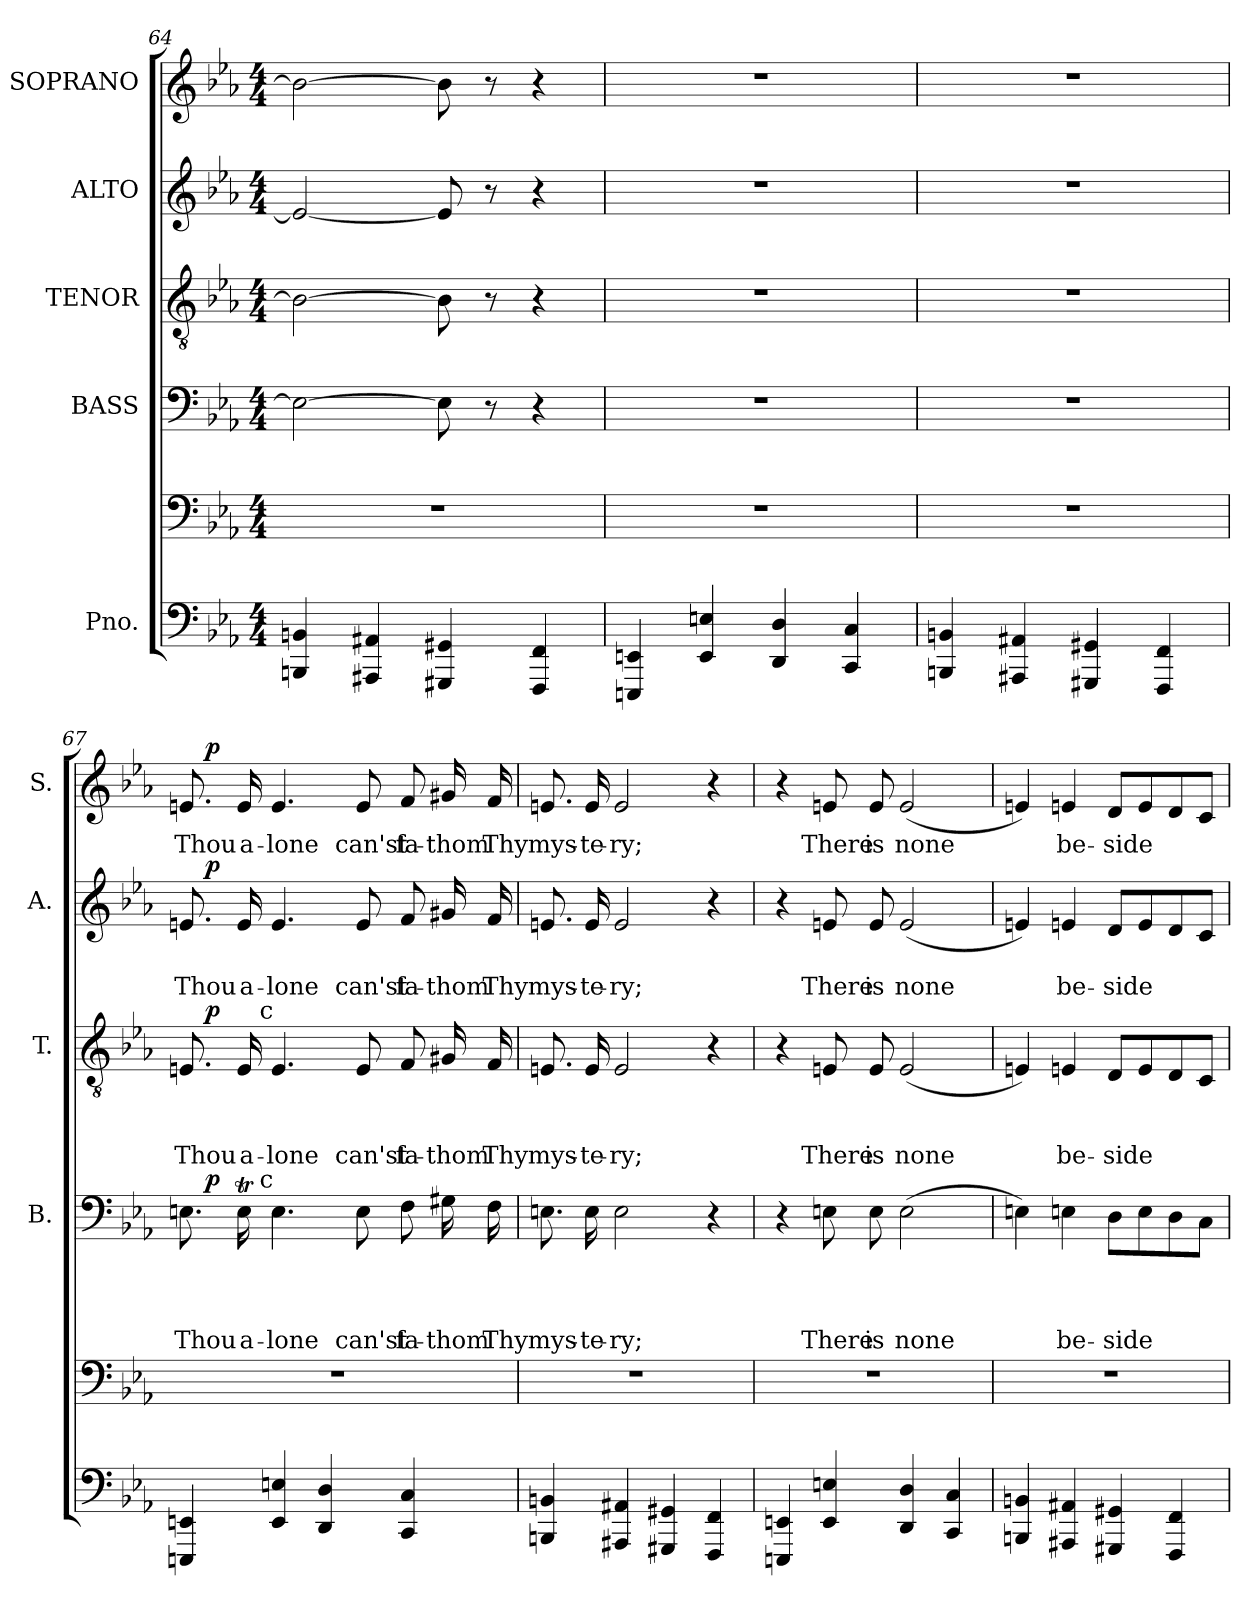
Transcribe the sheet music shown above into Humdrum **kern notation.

**kern	**kern	**kern	**text	**text	**text	**text	**dynam	**kern	**text	**text	**text	**dynam	**kern	**text	**text	**dynam	**kern	**text	**dynam
*part5	*part5	*part4	*part4	*part4	*part4	*part4	*part4	*part3	*part3	*part3	*part3	*part3	*part2	*part2	*part2	*part2	*part1	*part1	*part1
*staff6	*staff5	*staff4	*staff4	*staff4	*staff4	*staff4	*staff4	*staff3	*staff3	*staff3	*staff3	*staff3	*staff2	*staff2	*staff2	*staff2	*staff1	*staff1	*staff1
*I"Pno.	*	*I"BASS	*	*	*	*	*	*I"TENOR	*	*	*	*	*I"ALTO	*	*	*	*I"SOPRANO	*	*
*	*	*I'B.	*	*	*	*	*	*I'T.	*	*	*	*	*I'A.	*	*	*	*I'S.	*	*
*clefF4	*clefF4	*clefF4	*	*	*	*	*	*clefGv2	*	*	*	*	*clefG2	*	*	*	*clefG2	*	*
*k[b-e-a-]	*k[b-e-a-]	*k[b-e-a-]	*	*	*	*	*	*k[b-e-a-]	*	*	*	*	*k[b-e-a-]	*	*	*	*k[b-e-a-]	*	*
*E-:	*E-:	*E-:	*	*	*	*	*	*E-:	*	*	*	*	*E-:	*	*	*	*E-:	*	*
*M4/4	*M4/4	*M4/4	*	*	*	*	*	*M4/4	*	*	*	*	*M4/4	*	*	*	*M4/4	*	*
=64	=64	=64	=64	=64	=64	=64	=64	=64	=64	=64	=64	=64	=64	=64	=64	=64	=64	=64	=64
4BBBn/ 4BBn/	1r	2E\_	.	.	.	.	.	2B\_	.	.	.	.	2e/_	.	.	.	2b\_	.	.
4AAA#X/ 4AA#X/	.	.	.	.	.	.	.	.	.	.	.	.	.	.	.	.	.	.	.
4GGG#X/ 4GG#X/	.	8E\]	.	.	.	.	.	8B\]	.	.	.	.	8e/]	.	.	.	8b\]	.	.
.	.	8r	.	.	.	.	.	8r	.	.	.	.	8r	.	.	.	8r	.	.
4FFF/ 4FF/	.	4r	.	.	.	.	.	4r	.	.	.	.	4r	.	.	.	4r	.	.
=65	=65	=65	=65	=65	=65	=65	=65	=65	=65	=65	=65	=65	=65	=65	=65	=65	=65	=65	=65
4EEEn/ 4EEn/	1r	1r	.	.	.	.	.	1r	.	.	.	.	1r	.	.	.	1r	.	.
4EE/ 4En/	.	.	.	.	.	.	.	.	.	.	.	.	.	.	.	.	.	.	.
4DD/ 4D/	.	.	.	.	.	.	.	.	.	.	.	.	.	.	.	.	.	.	.
4CC/ 4C/	.	.	.	.	.	.	.	.	.	.	.	.	.	.	.	.	.	.	.
=66	=66	=66	=66	=66	=66	=66	=66	=66	=66	=66	=66	=66	=66	=66	=66	=66	=66	=66	=66
4BBBn/ 4BBn/	1r	1r	.	.	.	.	.	1r	.	.	.	.	1r	.	.	.	1r	.	.
4AAA#X/ 4AA#X/	.	.	.	.	.	.	.	.	.	.	.	.	.	.	.	.	.	.	.
4GGG#X/ 4GG#X/	.	.	.	.	.	.	.	.	.	.	.	.	.	.	.	.	.	.	.
4FFF/ 4FF/	.	.	.	.	.	.	.	.	.	.	.	.	.	.	.	.	.	.	.
!!LO:LB:g=z
=67	=67	=67	=67	=67	=67	=67	=67	=67	=67	=67	=67	=67	=67	=67	=67	=67	=67	=67	=67
!	!	!	!	!	!	!LO:LY:b	!	!	!	!	!LO:LY:b	!	!	!	!LO:LY:b	!	!	!LO:LY:b	!
*	*	*^	*	*	*	*	*	*^	*	*	*	*	*^	*	*	*	*^	*	*
*	*	*	*^	*	*	*	*	*	*	*^	*	*	*	*	*	*	*	*	*	*	*	*	*
4EEEn/ 4EEn/	1r	8.En\	16.ryy	6ryy	.	.	.	Thou	.	8.En/	16.ryy	6ryy	.	.	Thou	.	8.en/	16.ryy	.	Thou	.	8.en/	16.ryy	Thou	.
!	!	!	!	!	!	!	!	!	!LO:DY:a	!	!	!	!	!	!	!LO:DY:a	!	!	!	!	!LO:DY:a	!	!	!	!LO:DY:a
.	.	.	2ryy	.	.	.	.	.	p	.	2ryy	.	.	.	.	p	.	2ryy	.	.	p	.	2ryy	.	p
.	.	.	.	24..ryy	.	.	.	.	.	.	.	24..ryy	.	.	.	.	.	.	.	.	.	.	.	.	.
!	!	!	!	!	!	!	!	!LO:LY:b	!	!	!	!	!	!	!LO:LY:b	!	!	!	!	!LO:LY:b	!	!	!	!LO:LY:b	!
.	.	16Et\	.	.	.	.	.	a-	.	16E/	.	.	.	.	a-	.	16e/	.	.	a-	.	16e/	.	a-	.
!	!	!	!	!	!	!	!	!	!	!	!	!LO:TX:a:t=c	!	!	!	!	!	!	!	!	!	!	!	!	!
!	!	!	!	!LO:TX:a:t=c	!	!	!	!	!	!	!	!	!	!	!	!	!	!	!	!	!	!	!	!	!
.	.	.	.	3%2ryy	.	.	.	.	.	.	.	3%2ryy	.	.	.	.	.	.	.	.	.	.	.	.	.
!	!	!	!	!	!	!	!	!LO:LY:b	!	!	!	!	!	!	!LO:LY:b	!	!	!	!	!LO:LY:b	!	!	!	!LO:LY:b	!
4EE/ 4En/	.	4.E\	.	.	.	.	.	-lone	.	4.E/	.	.	.	.	-lone	.	4.e/	.	.	-lone	.	4.e/	.	-lone	.
4DD/ 4D/	.	.	.	.	.	.	.	.	.	.	.	.	.	.	.	.	.	.	.	.	.	.	.	.	.
.	.	.	4ryy	.	.	.	.	.	.	.	4ryy	.	.	.	.	.	.	4ryy	.	.	.	.	4ryy	.	.
!	!	!	!	!	!	!	!	!LO:LY:b	!	!	!	!	!	!	!LO:LY:b	!	!	!	!	!LO:LY:b	!	!	!	!LO:LY:b	!
.	.	8E\	.	.	.	.	.	can'st	.	8E/	.	.	.	.	can'st	.	8e/	.	.	can'st	.	8e/	.	can'st	.
!	!	!	!	!	!	!	!	!LO:LY:b	!	!	!	!	!	!	!LO:LY:b	!	!	!	!	!LO:LY:b	!	!	!	!LO:LY:b	!
4CC/ 4C/	.	8F\	.	.	.	.	.	fa-	.	8F/	.	.	.	.	fa-	.	8f/	.	.	fa-	.	8f/	.	fa-	.
.	.	.	8ryy	.	.	.	.	.	.	.	8ryy	.	.	.	.	.	.	8ryy	.	.	.	.	8ryy	.	.
!	!	!	!	!	!	!	!	!LO:LY:b	!	!	!	!	!	!	!LO:LY:b	!	!	!	!	!LO:LY:b	!	!	!	!LO:LY:b	!
.	.	16G#X\	.	.	.	.	.	-thom	.	16G#X/	.	.	.	.	-thom	.	16g#X/	.	.	-thom	.	16g#X/	.	-thom	.
.	.	.	.	12ryy	.	.	.	.	.	.	.	12ryy	.	.	.	.	.	.	.	.	.	.	.	.	.
!	!	!	!	!	!	!	!	!LO:LY:b	!	!	!	!	!	!	!LO:LY:b	!	!	!	!	!LO:LY:b	!	!	!	!LO:LY:b	!
.	.	16F\	.	.	.	.	.	Thy	.	16F/	.	.	.	.	Thy	.	16f/	.	.	Thy	.	16f/	.	Thy	.
.	.	.	32ryy	.	.	.	.	.	.	.	32ryy	.	.	.	.	.	.	32ryy	.	.	.	.	32ryy	.	.
.	.	.	.	96ryy	.	.	.	.	.	.	.	96ryy	.	.	.	.	.	.	.	.	.	.	.	.	.
=68	=68	=68	=68	=68	=68	=68	=68	=68	=68	=68	=68	=68	=68	=68	=68	=68	=68	=68	=68	=68	=68	=68	=68	=68	=68
!	!	!	!	!	!	!	!	!LO:LY:b	!	!	!	!	!	!	!LO:LY:b	!	!	!	!	!LO:LY:b	!	!	!	!LO:LY:b	!
*	*	*v	*v	*v	*	*	*	*	*	*	*	*	*	*	*	*	*v	*v	*	*	*	*v	*v	*	*
*	*	*	*	*	*	*	*	*v	*v	*v	*	*	*	*	*	*	*	*	*	*	*
4BBBn/ 4BBn/	1r	8.En\	.	.	.	mys-	.	8.En/	.	.	mys-	.	8.en/	.	mys-	.	8.en/	mys-	.
!	!	!	!	!	!	!LO:LY:b	!	!	!	!	!LO:LY:b	!	!	!	!LO:LY:b	!	!	!LO:LY:b	!
.	.	16E\	.	.	.	-te-	.	16E/	.	.	-te-	.	16e/	.	-te-	.	16e/	-te-	.
!	!	!	!	!	!	!LO:LY:b	!	!	!	!	!LO:LY:b	!	!	!	!LO:LY:b	!	!	!LO:LY:b	!
4AAA#X/ 4AA#X/	.	2E\	.	.	.	-ry;	.	2E/	.	.	-ry;	.	2e/	.	-ry;	.	2e/	-ry;	.
4GGG#X/ 4GG#X/	.	.	.	.	.	.	.	.	.	.	.	.	.	.	.	.	.	.	.
4FFF/ 4FF/	.	4r	.	.	.	.	.	4r	.	.	.	.	4r	.	.	.	4r	.	.
=69	=69	=69	=69	=69	=69	=69	=69	=69	=69	=69	=69	=69	=69	=69	=69	=69	=69	=69	=69
4EEEn/ 4EEn/	1r	4r	.	.	.	.	.	4r	.	.	.	.	4r	.	.	.	4r	.	.
!	!	!	!	!	!	!LO:LY:b	!	!	!	!	!LO:LY:b	!	!	!	!LO:LY:b	!	!	!LO:LY:b	!
4EE/ 4En/	.	8En\	.	.	.	There	.	8En/	.	.	There	.	8en/	.	There	.	8en/	There	.
!	!	!	!	!	!	!LO:LY:b	!	!	!	!	!LO:LY:b	!	!	!	!LO:LY:b	!	!	!LO:LY:b	!
.	.	8E\	.	.	.	is	.	8E/	.	.	is	.	8e/	.	is	.	8e/	is	.
!	!	!	!	!	!	!LO:LY:b	!	!	!	!	!LO:LY:b	!	!	!	!LO:LY:b	!	!	!LO:LY:b	!
4DD/ 4D/	.	(>2E\	.	.	.	none	.	(<2E/	.	.	none	.	(<2e/	.	none	.	(<2e/	none	.
4CC/ 4C/	.	.	.	.	.	.	.	.	.	.	.	.	.	.	.	.	.	.	.
!!LO:PB:g=z
=70	=70	=70	=70	=70	=70	=70	=70	=70	=70	=70	=70	=70	=70	=70	=70	=70	=70	=70	=70
4BBBn/ 4BBn/	1r	4Eni\)	.	.	.	.	.	4Eni/)	.	.	.	.	4eni/)	.	.	.	4eni/)	.	.
!	!	!	!	!	!	!LO:LY:b	!	!	!	!	!LO:LY:b	!	!	!	!LO:LY:b	!	!	!LO:LY:b	!
4AAA#X/ 4AA#X/	.	4En\	.	.	.	be-	.	4En/	.	.	be-	.	4en/	.	be-	.	4en/	be-	.
!	!	!	!	!	!	!LO:LY:b	!	!	!	!	!LO:LY:b	!	!	!	!LO:LY:b	!	!	!LO:LY:b	!
4GGG#X/ 4GG#X/	.	8D\L	.	.	.	-side	.	8D/L	.	.	-side	.	8d/L	.	-side	.	8d/L	-side	.
.	.	8E\	.	.	.	.	.	8E/	.	.	.	.	8e/	.	.	.	8e/	.	.
4FFF/ 4FF/	.	8D\	.	.	.	.	.	8D/	.	.	.	.	8d/	.	.	.	8d/	.	.
.	.	8C\J	.	.	.	.	.	8C/J	.	.	.	.	8c/J	.	.	.	8c/J	.	.
=	=	=	=	=	=	=	=	=	=	=	=	=	=	=	=	=	=	=	=
*-	*-	*-	*-	*-	*-	*-	*-	*-	*-	*-	*-	*-	*-	*-	*-	*-	*-	*-	*-
